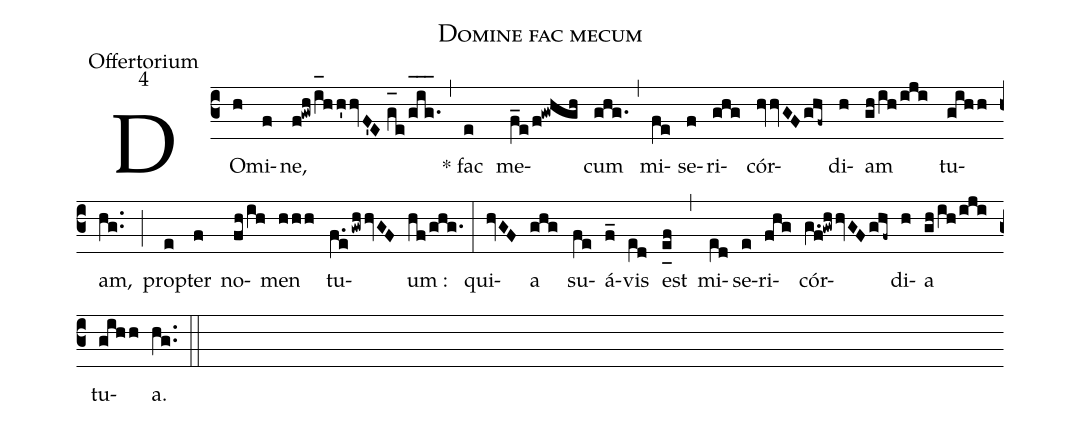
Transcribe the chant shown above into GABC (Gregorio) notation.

name:Domine fac mecum;
office-part:Offertorium;
mode:4;
%%
(c3) DO(h)mi(f)ne,(f!gwh/i_[oh:h]hh'hvF'E//g_[oh:h]e/g_[oh:h]i_[oh:h]g._[oh:h]) (,) * fac(e) me(f_e/f!gwhgh)cum(ghg.) (,) mi(fe)se(f)ri(ghg)cór(hvvGFghf~)di(h)am(gh/ih/iji) tu(gihh)am,(hg..) (;) pro(e)pter(f) no(fh/ih)men(hhh) tu(f.e/gwhhvGF)um :(hf/ghg.) (:) qui(hvGF)a(ghg) su(fe)á(f_)vis(e[ll:1]d) est(e_[uh:l]f) (,) mi(e[ll:1]d)se(e)ri(fhg)cór(g.f!gwhhvGFghf~)di(h)a(gh/ih/iji) tu(gihh)a.(hg..) (::)
